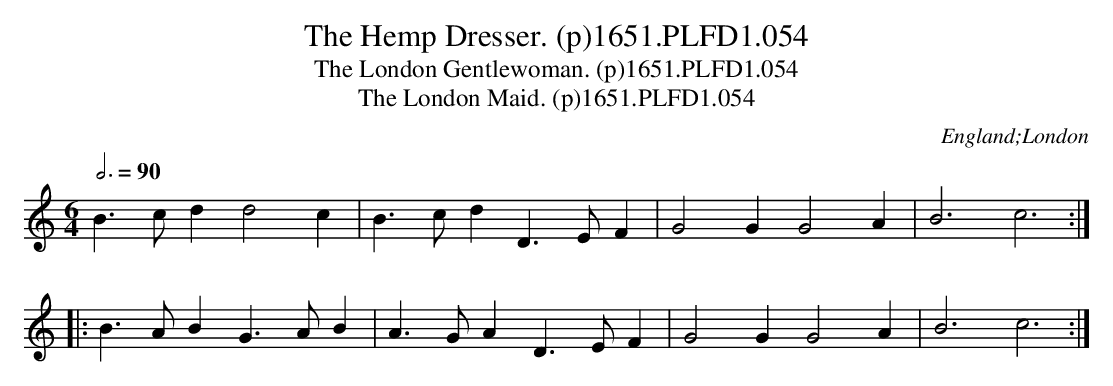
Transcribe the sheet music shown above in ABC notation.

X:1
T:Hemp Dresser. (p)1651.PLFD1.054, The
T:London Gentlewoman. (p)1651.PLFD1.054, The
T:London Maid. (p)1651.PLFD1.054, The
M:6/4
L:1/4
Q:3/4=90
O:England;London
K:C
B>cdd2c|B>cdD>EF|G2GG2A|B3c3:|
|:B>ABG>AB|A>GAD>EF|G2GG2A|B3c3:|
